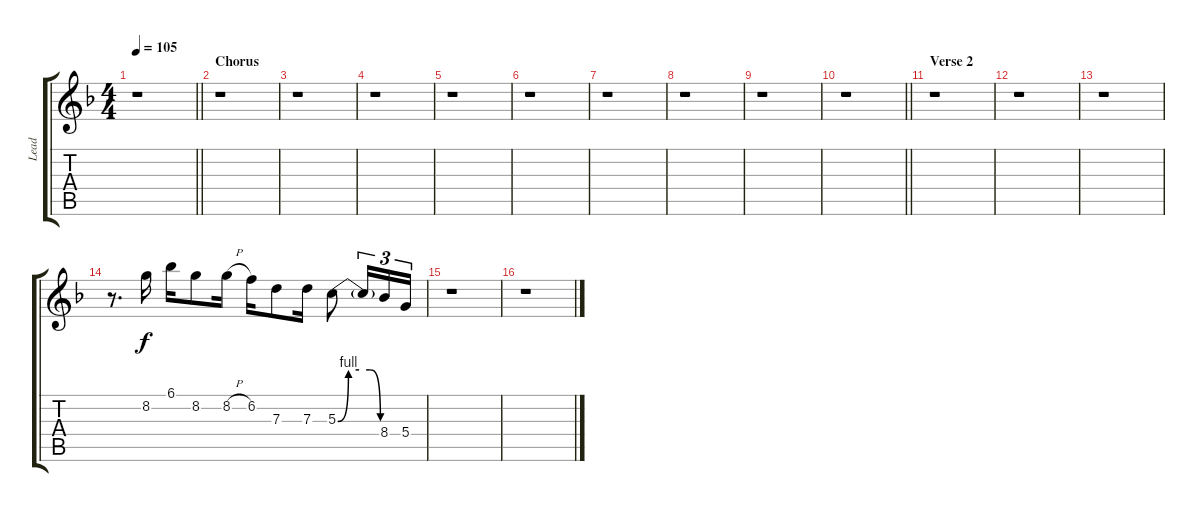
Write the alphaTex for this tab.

\track ("Lead" "Lead") {instrument distortionguitar}
\staff {score tabs}
\tuning (E4 B3 G3 D3 A2 E2) {hide}
\ts (4 4)
\tempo 105
\clef g2
\barLineRight lightlight
\ks f
r.1{dy f} |
\section ("" "Chorus")
r.1 |
r.1 |
r.1 |
r.1 |
r.1 |
r.1 |
r.1 |
r.1 |
\barLineRight lightlight
r.1 |
\section ("" "Verse 2")
r.1 |
r.1 |
r.1 |
r.8{d} 8.2.16 6.1.16 8.2.8 8.2{h}.16 6.2.16 7.3.8 7.3.16 5.3{be (custom 0 0 15 4 30 4 45 4 60 0)}.8 5.3{t}.16{tu (3 2)} 8.4.16{tu (3 2)} 5.4.16{tu (3 2)} |
r.1 |
r.1
